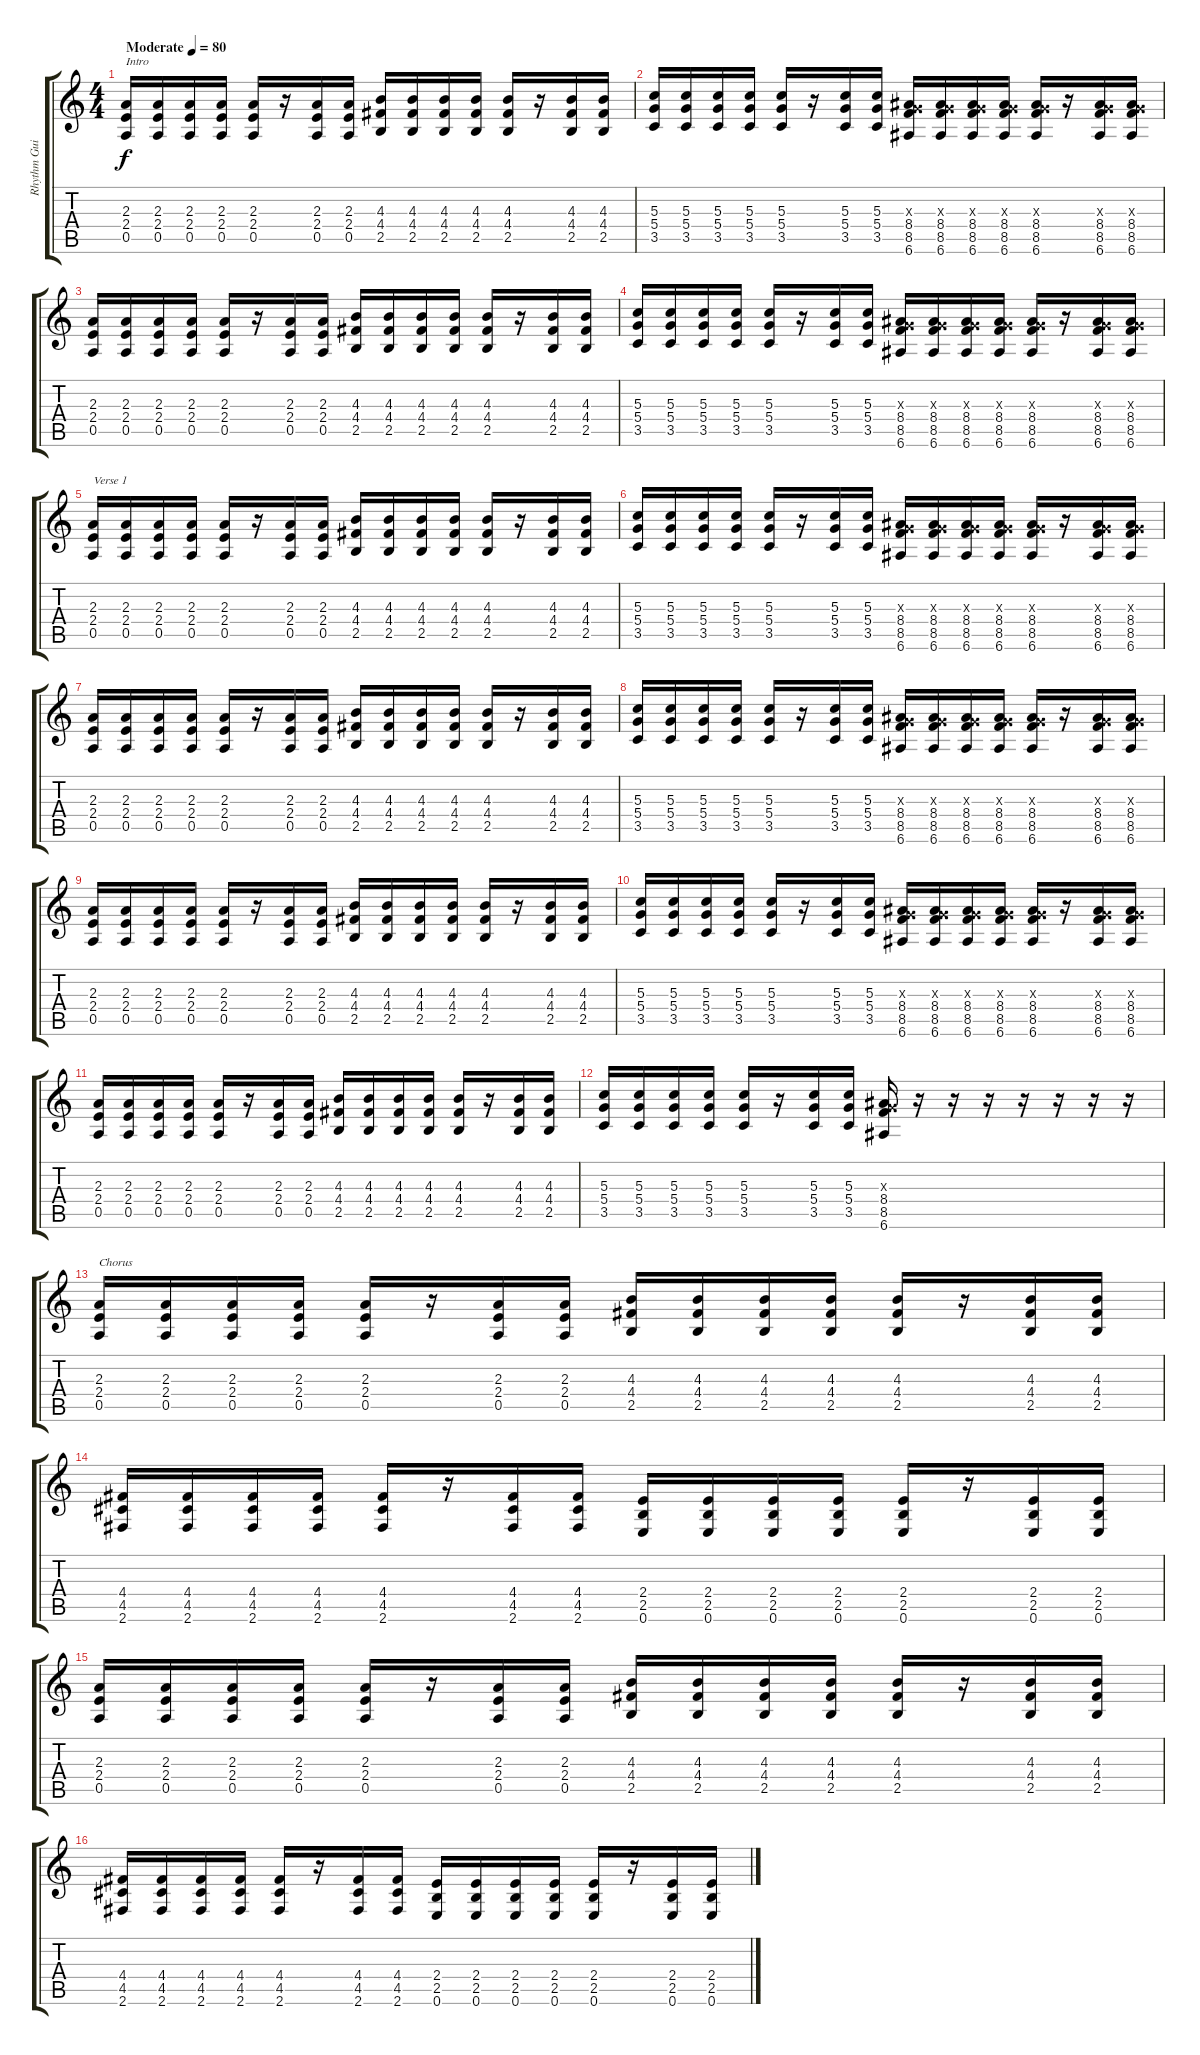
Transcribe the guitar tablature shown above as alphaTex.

\track ("Rhythm Guitar" "Rhythm Gui") {instrument overdrivenguitar}
\staff {score tabs}
\tuning (E4 B3 G3 D3 A2 E2) {hide}
\ts (4 4)
\tempo (80 "Moderate")
\clef g2
\ks c
(2.3 2.4 0.5).16{txt "Intro" dy f instrument overdrivenguitar} (2.3 2.4 0.5).16 (2.3 2.4 0.5).16 (2.3 2.4 0.5).16 (2.3 2.4 0.5).16 r.16 (2.3 2.4 0.5).16 (2.3 2.4 0.5).16 (4.3 4.4 2.5).16 (4.3 4.4 2.5).16 (4.3 4.4 2.5).16 (4.3 4.4 2.5).16 (4.3 4.4 2.5).16 r.16 (4.3 4.4 2.5).16 (4.3 4.4 2.5).16 |
(5.3 5.4 3.5).16 (5.3 5.4 3.5).16 (5.3 5.4 3.5).16 (5.3 5.4 3.5).16 (5.3 5.4 3.5).16 r.16 (5.3 5.4 3.5).16 (5.3 5.4 3.5).16 (0.3{x} 8.4 8.5 6.6).16 (0.3{x} 8.4 8.5 6.6).16 (0.3{x} 8.4 8.5 6.6).16 (0.3{x} 8.4 8.5 6.6).16 (0.3{x} 8.4 8.5 6.6).16 r.16 (0.3{x} 8.4 8.5 6.6).16 (0.3{x} 8.4 8.5 6.6).16 |
(2.3 2.4 0.5).16 (2.3 2.4 0.5).16 (2.3 2.4 0.5).16 (2.3 2.4 0.5).16 (2.3 2.4 0.5).16 r.16 (2.3 2.4 0.5).16 (2.3 2.4 0.5).16 (4.3 4.4 2.5).16 (4.3 4.4 2.5).16 (4.3 4.4 2.5).16 (4.3 4.4 2.5).16 (4.3 4.4 2.5).16 r.16 (4.3 4.4 2.5).16 (4.3 4.4 2.5).16 |
(5.3 5.4 3.5).16 (5.3 5.4 3.5).16 (5.3 5.4 3.5).16 (5.3 5.4 3.5).16 (5.3 5.4 3.5).16 r.16 (5.3 5.4 3.5).16 (5.3 5.4 3.5).16 (0.3{x} 8.4 8.5 6.6).16 (0.3{x} 8.4 8.5 6.6).16 (0.3{x} 8.4 8.5 6.6).16 (0.3{x} 8.4 8.5 6.6).16 (0.3{x} 8.4 8.5 6.6).16 r.16 (0.3{x} 8.4 8.5 6.6).16 (0.3{x} 8.4 8.5 6.6).16 |
(2.3 2.4 0.5).16{txt "Verse 1"} (2.3 2.4 0.5).16 (2.3 2.4 0.5).16 (2.3 2.4 0.5).16 (2.3 2.4 0.5).16 r.16 (2.3 2.4 0.5).16 (2.3 2.4 0.5).16 (4.3 4.4 2.5).16 (4.3 4.4 2.5).16 (4.3 4.4 2.5).16 (4.3 4.4 2.5).16 (4.3 4.4 2.5).16 r.16 (4.3 4.4 2.5).16 (4.3 4.4 2.5).16 |
(5.3 5.4 3.5).16 (5.3 5.4 3.5).16 (5.3 5.4 3.5).16 (5.3 5.4 3.5).16 (5.3 5.4 3.5).16 r.16 (5.3 5.4 3.5).16 (5.3 5.4 3.5).16 (0.3{x} 8.4 8.5 6.6).16 (0.3{x} 8.4 8.5 6.6).16 (0.3{x} 8.4 8.5 6.6).16 (0.3{x} 8.4 8.5 6.6).16 (0.3{x} 8.4 8.5 6.6).16 r.16 (0.3{x} 8.4 8.5 6.6).16 (0.3{x} 8.4 8.5 6.6).16 |
(2.3 2.4 0.5).16 (2.3 2.4 0.5).16 (2.3 2.4 0.5).16 (2.3 2.4 0.5).16 (2.3 2.4 0.5).16 r.16 (2.3 2.4 0.5).16 (2.3 2.4 0.5).16 (4.3 4.4 2.5).16 (4.3 4.4 2.5).16 (4.3 4.4 2.5).16 (4.3 4.4 2.5).16 (4.3 4.4 2.5).16 r.16 (4.3 4.4 2.5).16 (4.3 4.4 2.5).16 |
(5.3 5.4 3.5).16 (5.3 5.4 3.5).16 (5.3 5.4 3.5).16 (5.3 5.4 3.5).16 (5.3 5.4 3.5).16 r.16 (5.3 5.4 3.5).16 (5.3 5.4 3.5).16 (0.3{x} 8.4 8.5 6.6).16 (0.3{x} 8.4 8.5 6.6).16 (0.3{x} 8.4 8.5 6.6).16 (0.3{x} 8.4 8.5 6.6).16 (0.3{x} 8.4 8.5 6.6).16 r.16 (0.3{x} 8.4 8.5 6.6).16 (0.3{x} 8.4 8.5 6.6).16 |
(2.3 2.4 0.5).16 (2.3 2.4 0.5).16 (2.3 2.4 0.5).16 (2.3 2.4 0.5).16 (2.3 2.4 0.5).16 r.16 (2.3 2.4 0.5).16 (2.3 2.4 0.5).16 (4.3 4.4 2.5).16 (4.3 4.4 2.5).16 (4.3 4.4 2.5).16 (4.3 4.4 2.5).16 (4.3 4.4 2.5).16 r.16 (4.3 4.4 2.5).16 (4.3 4.4 2.5).16 |
(5.3 5.4 3.5).16 (5.3 5.4 3.5).16 (5.3 5.4 3.5).16 (5.3 5.4 3.5).16 (5.3 5.4 3.5).16 r.16 (5.3 5.4 3.5).16 (5.3 5.4 3.5).16 (0.3{x} 8.4 8.5 6.6).16 (0.3{x} 8.4 8.5 6.6).16 (0.3{x} 8.4 8.5 6.6).16 (0.3{x} 8.4 8.5 6.6).16 (0.3{x} 8.4 8.5 6.6).16 r.16 (0.3{x} 8.4 8.5 6.6).16 (0.3{x} 8.4 8.5 6.6).16 |
(2.3 2.4 0.5).16 (2.3 2.4 0.5).16 (2.3 2.4 0.5).16 (2.3 2.4 0.5).16 (2.3 2.4 0.5).16 r.16 (2.3 2.4 0.5).16 (2.3 2.4 0.5).16 (4.3 4.4 2.5).16 (4.3 4.4 2.5).16 (4.3 4.4 2.5).16 (4.3 4.4 2.5).16 (4.3 4.4 2.5).16 r.16 (4.3 4.4 2.5).16 (4.3 4.4 2.5).16 |
(5.3 5.4 3.5).16 (5.3 5.4 3.5).16 (5.3 5.4 3.5).16 (5.3 5.4 3.5).16 (5.3 5.4 3.5).16 r.16 (5.3 5.4 3.5).16 (5.3 5.4 3.5).16 (0.3{x} 8.4 8.5 6.6).16 r.16 r.16 r.16 r.16 r.16 r.16 r.16 |
(2.3 2.4 0.5).16{txt "Chorus"} (2.3 2.4 0.5).16 (2.3 2.4 0.5).16 (2.3 2.4 0.5).16 (2.3 2.4 0.5).16 r.16 (2.3 2.4 0.5).16 (2.3 2.4 0.5).16 (4.3 4.4 2.5).16 (4.3 4.4 2.5).16 (4.3 4.4 2.5).16 (4.3 4.4 2.5).16 (4.3 4.4 2.5).16 r.16 (4.3 4.4 2.5).16 (4.3 4.4 2.5).16 |
(4.4 4.5 2.6).16 (4.4 4.5 2.6).16 (4.4 4.5 2.6).16 (4.4 4.5 2.6).16 (4.4 4.5 2.6).16 r.16 (4.4 4.5 2.6).16 (4.4 4.5 2.6).16 (2.4 2.5 0.6).16 (2.4 2.5 0.6).16 (2.4 2.5 0.6).16 (2.4 2.5 0.6).16 (2.4 2.5 0.6).16 r.16 (2.4 2.5 0.6).16 (2.4 2.5 0.6).16 |
(2.3 2.4 0.5).16 (2.3 2.4 0.5).16 (2.3 2.4 0.5).16 (2.3 2.4 0.5).16 (2.3 2.4 0.5).16 r.16 (2.3 2.4 0.5).16 (2.3 2.4 0.5).16 (4.3 4.4 2.5).16 (4.3 4.4 2.5).16 (4.3 4.4 2.5).16 (4.3 4.4 2.5).16 (4.3 4.4 2.5).16 r.16 (4.3 4.4 2.5).16 (4.3 4.4 2.5).16 |
(4.4 4.5 2.6).16 (4.4 4.5 2.6).16 (4.4 4.5 2.6).16 (4.4 4.5 2.6).16 (4.4 4.5 2.6).16 r.16 (4.4 4.5 2.6).16 (4.4 4.5 2.6).16 (2.4 2.5 0.6).16 (2.4 2.5 0.6).16 (2.4 2.5 0.6).16 (2.4 2.5 0.6).16 (2.4 2.5 0.6).16 r.16 (2.4 2.5 0.6).16 (2.4 2.5 0.6).16
